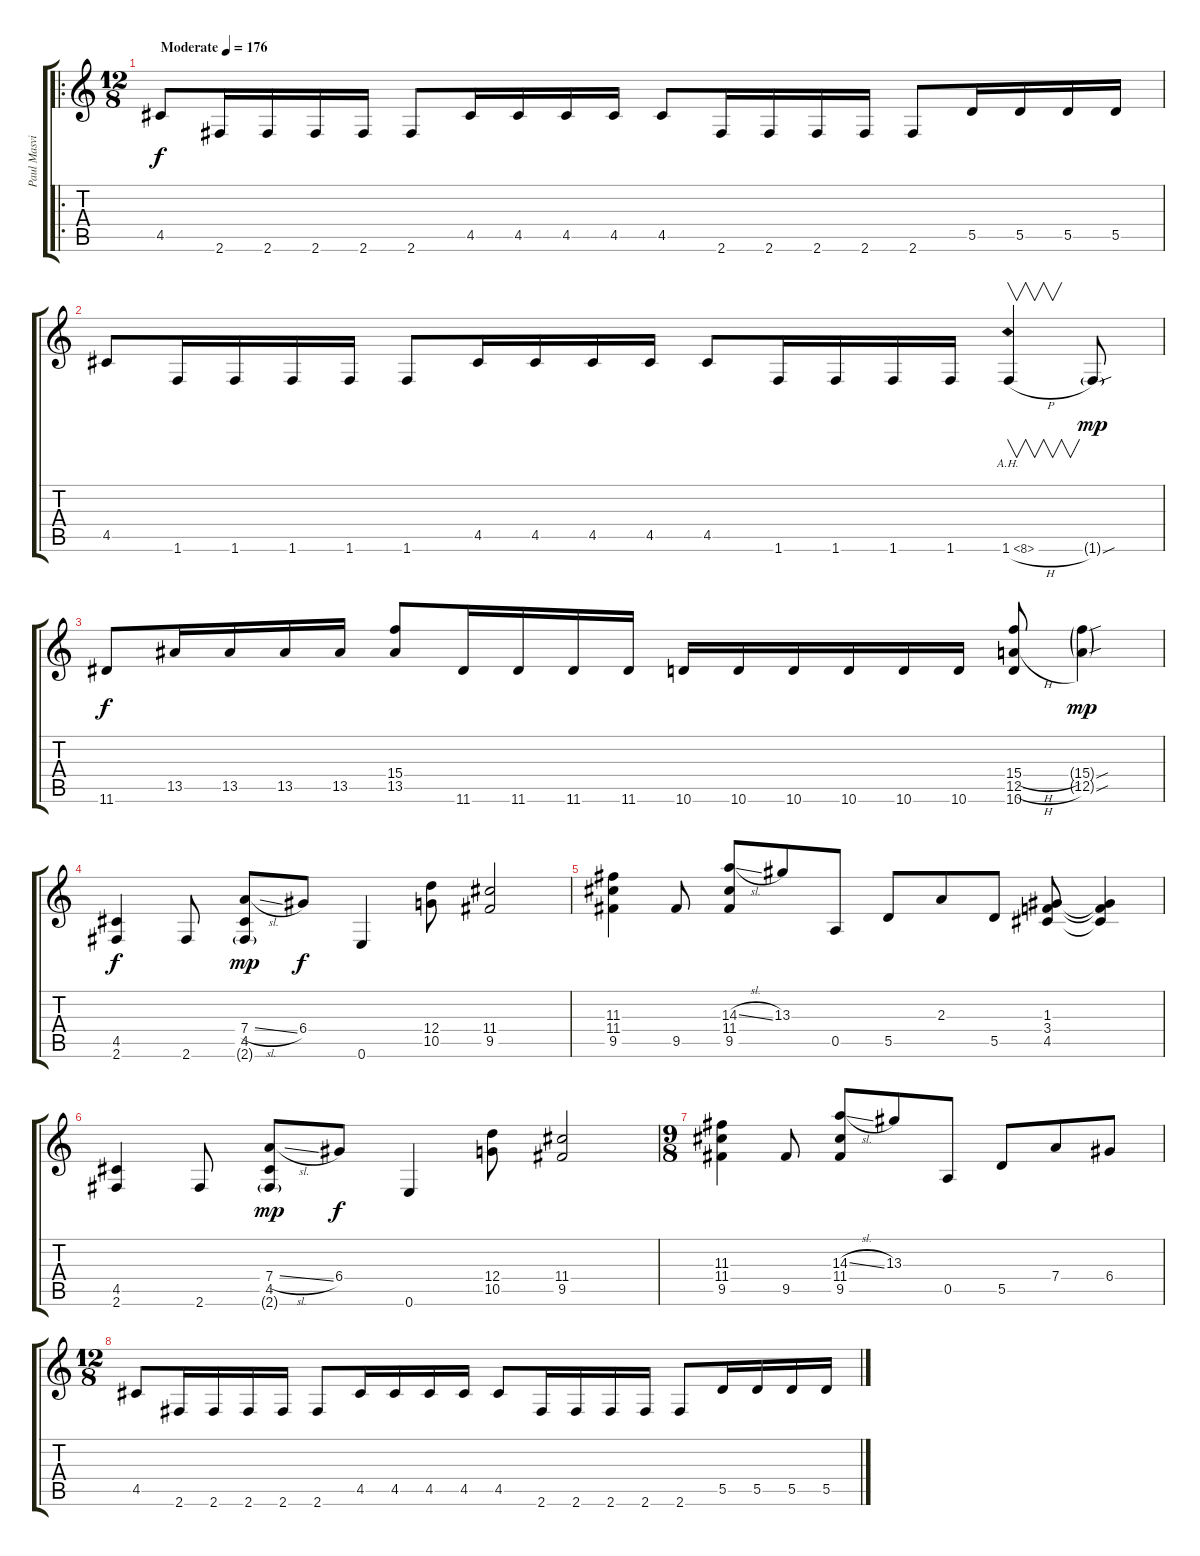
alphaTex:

\track ("Paul Masvidal" "Paul Masvi") {instrument distortionguitar}
\staff {score tabs}
\tuning (E4 B3 G3 D3 A2 E2) {hide}
\ro
\ts (12 8)
\tempo (176 "Moderate")
\clef g2
\ks c
4.5.8{dy f instrument distortionguitar} 2.6.16 2.6.16 2.6.16 2.6.16 2.6.8 4.5.16 4.5.16 4.5.16 4.5.16 4.5.8 2.6.16 2.6.16 2.6.16 2.6.16 2.6.8 5.5.16 5.5.16 5.5.16 5.5.16 |
4.5.8 1.6.16 1.6.16 1.6.16 1.6.16 1.6.8 4.5.16 4.5.16 4.5.16 4.5.16 4.5.8 1.6.16 1.6.16 1.6.16 1.6.16 1.6{ah 7 h}.4{v} 1.6{sou g}.8{dy mp} |
11.6.8{dy f} 13.5.16 13.5.16 13.5.16 13.5.16 (15.4 13.5).8 11.6.16 11.6.16 11.6.16 11.6.16 10.6.16 10.6.16 10.6.16 10.6.16 10.6.16 10.6.16 (15.4{h} 12.5{h} 10.6).8 (15.4{sou g} 12.5{sou g}).4{dy mp} |
(4.5 2.6).4{dy f} 2.6.8 (7.4{sl} 4.5 2.6{g}).8{dy mp} 6.4.8{dy f} 0.6.4 (12.4 10.5).8 (11.4 9.5).2 |
(11.3 11.4 9.5).4 9.5.8 (14.3{sl} 11.4 9.5).8 13.3.8 0.5.8 5.5.8 2.3.8 5.5.8 (1.3 3.4 4.5).8 (1.3{t} 3.4{t} 4.5{t}).4 |
(4.5 2.6).4 2.6.8 (7.4{sl} 4.5 2.6{g}).8{dy mp} 6.4.8{dy f} 0.6.4 (12.4 10.5).8 (11.4 9.5).2 |
\ts (9 8)
(11.3 11.4 9.5).4 9.5.8 (14.3{sl} 11.4 9.5).8 13.3.8 0.5.8 5.5.8 7.4.8 6.4.8 |
\ts (12 8)
4.5.8 2.6.16 2.6.16 2.6.16 2.6.16 2.6.8 4.5.16 4.5.16 4.5.16 4.5.16 4.5.8 2.6.16 2.6.16 2.6.16 2.6.16 2.6.8 5.5.16 5.5.16 5.5.16 5.5.16
